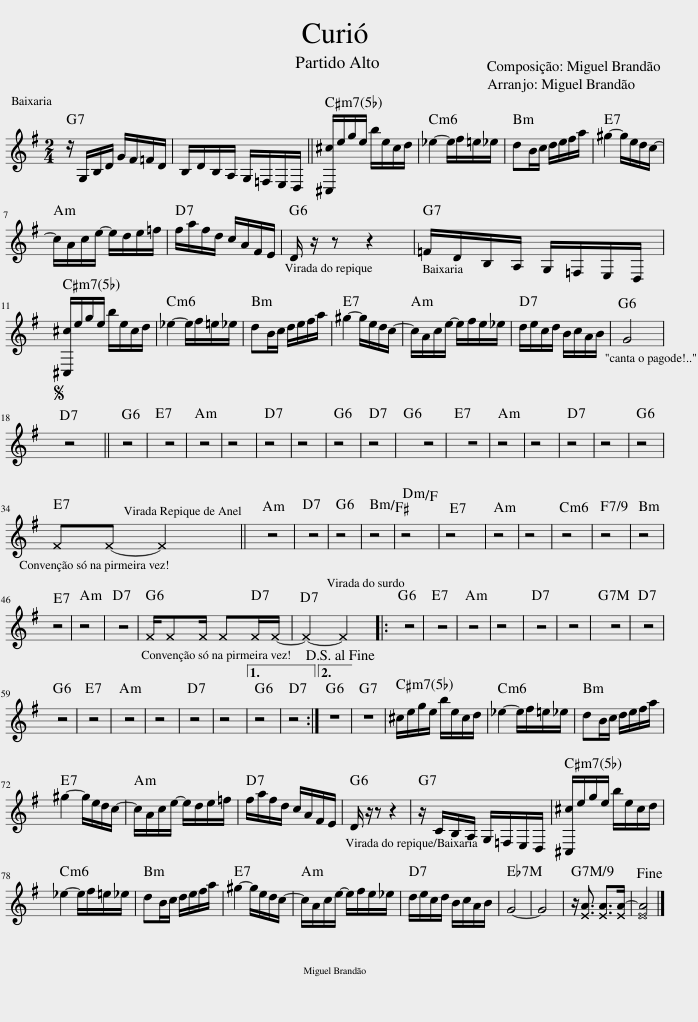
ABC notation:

X:1
L:1/8
M:2/4
I:linebreak $
K:G
V:1 treble
V:1
 z/ G,/B,/D/ G/F/=F/D/ | B,/D/B,/A,/ G,/=F,/E,/D,/ || [^C,^c]/e/g/e/ b/e/c/d/ | _e2- e/f/=e/_e/ | dB/c/ d/e/f/a/ | %5
 ^g2- g/e/d/c/- |$ c/A/c/e/- e/d/e/=f/ | f/a/f/d/ c/A/F/E/ | D/ z/ z z2 | =F/D/B,/A,/ G,/=F,/E,/D,/ |$ %10
 [^C,^c]/e/g/e/ b/e/c/d/ | _e2- e/f/=e/_e/ | dB/c/ d/e/f/a/ | ^g2- g/e/d/c/- | c/A/c/e/- e/f/e/_e/ | %15
 d/e/c/d/ B/c/A/B/ | G4 |$S z4 || z4 | z4 | %20
 z4 | z4 | z4 | z4 | z4 | %25
 z4 | z4 | z4 | z4 | z4 | %30
 z4 | z4 | z4 |$ FF- F2 || z4 | %35
 z4 | z4 | z4 | z4 | z4 | %40
 z4 | z4 | z4 | z4 | z4 |$ %45
 z4 | z4 | z4 | F/FF/ FF/F/- | F2- F2!D.S.! |: %50
 z4 | z4 | z4 | z4 | z4 | %55
 z4 | z4 | z4 |$ z4 | z4 | %60
 z4 | z4 | z4 | z4 |1 z4 | %65
 z4 :|2 z4 || z4 | ^c/e/g/e/ b/e/c/d/ | _e2- e/f/=e/_e/ | %70
 dB/c/ d/e/f/a/ |$ ^g2- g/e/d/c/- | c/A/c/e/- e/d/e/=f/ | f/a/f/d/ c/A/F/E/ | D/ z/ z z2 | %75
 z/ C/B,/A,/ G,/=F,/E,/D,/ | [^C,^c]/e/g/e/ b/e/c/d/ |$ _e2- e/f/=e/_e/ | dB/c/ d/e/f/a/ | ^g2- g/e/d/c/- | %80
 c/A/c/e/- e/f/e/_e/ | d/e/c/d/ B/c/A/B/ | G4- | G4 | z/ [EA]3/2 [EA]>[EA-]!fine! | %85
 [EA]4 |] %86
